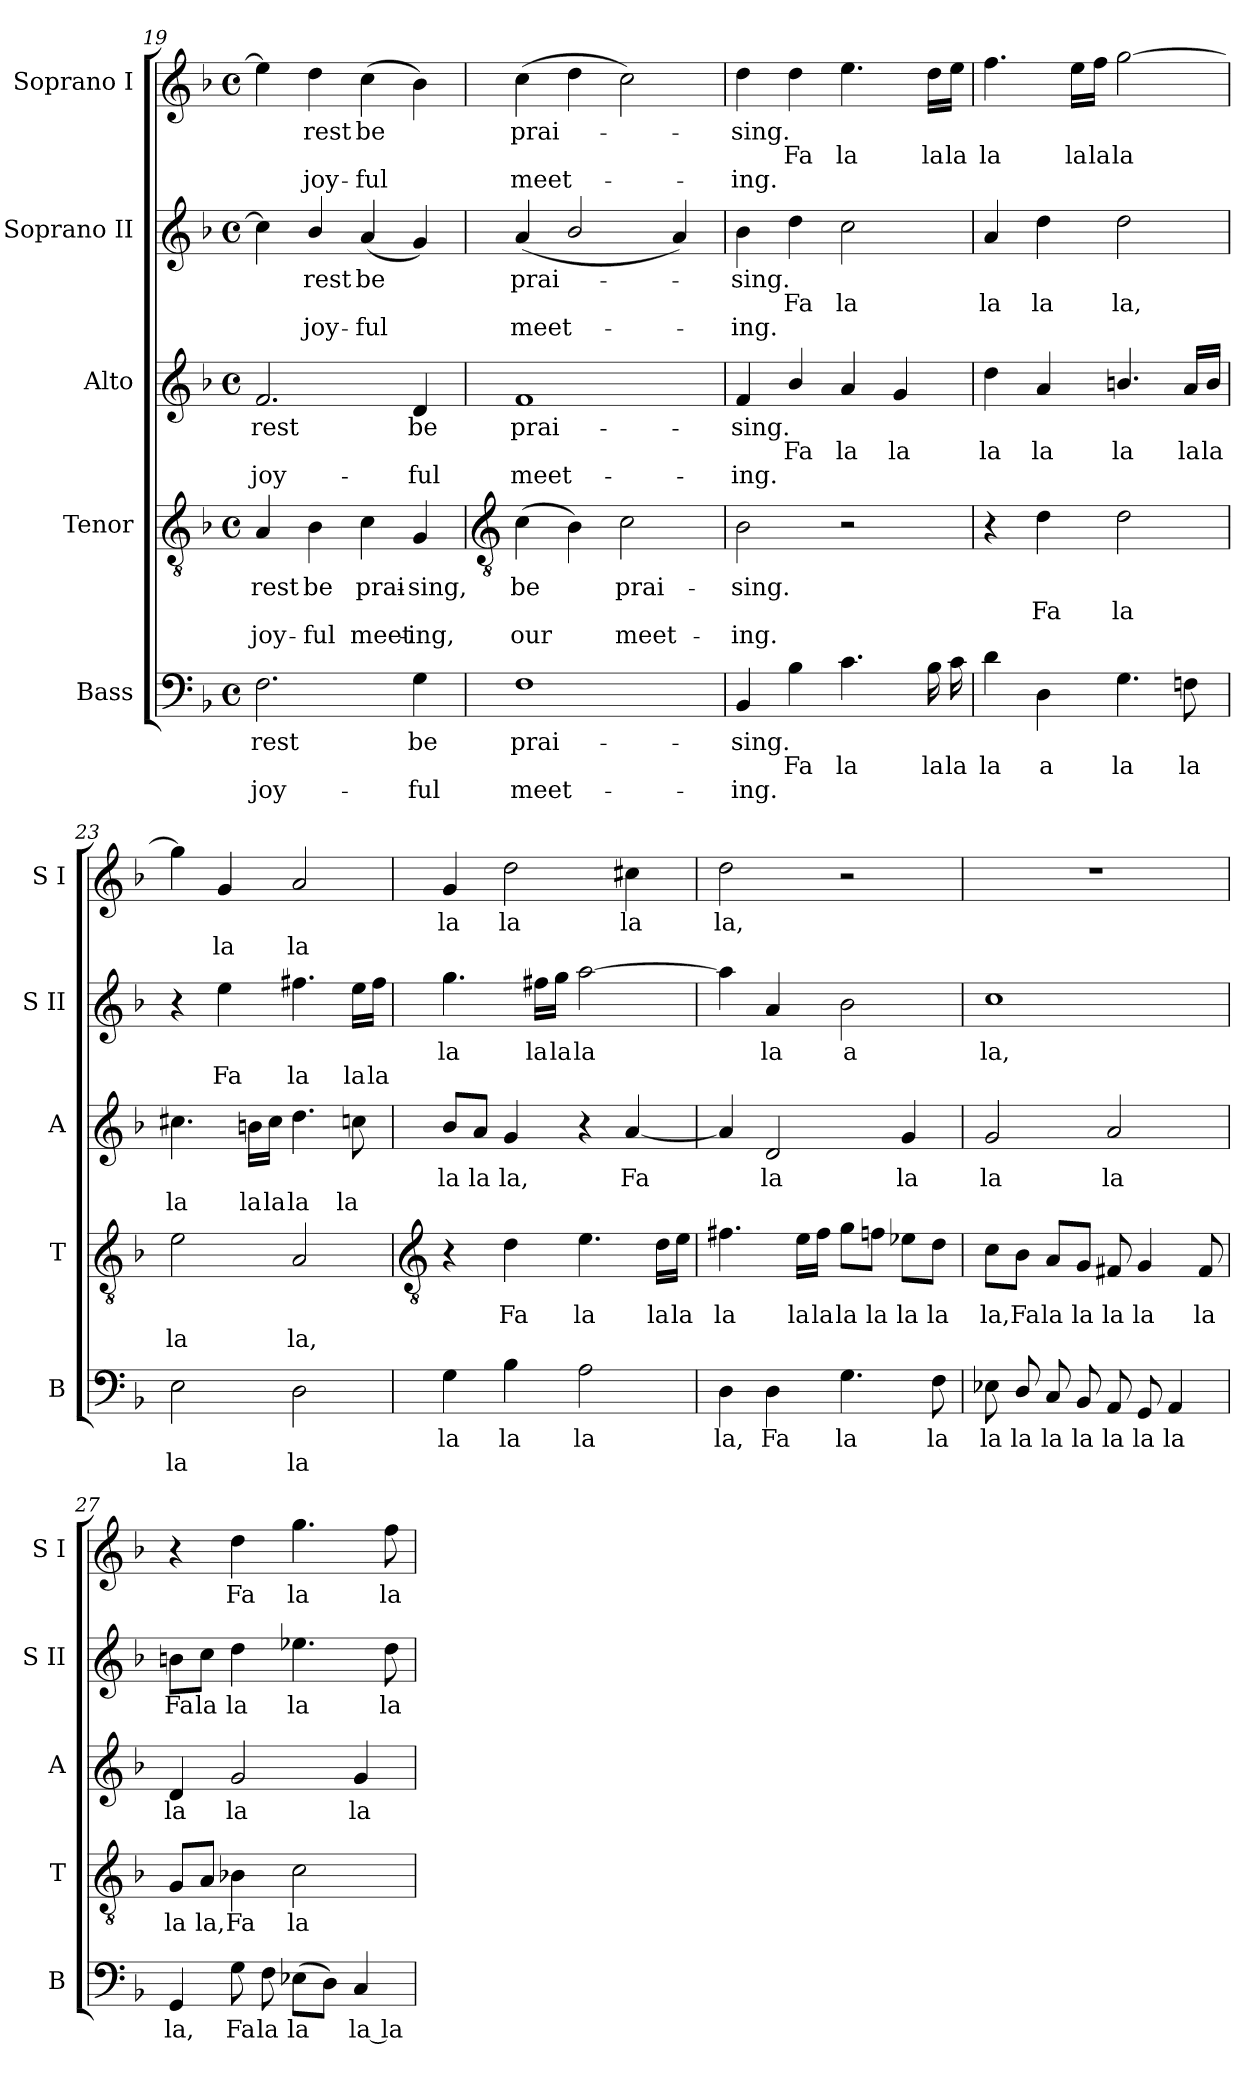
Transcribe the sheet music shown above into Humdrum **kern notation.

**kern	**text	**text	**text	**kern	**text	**text	**text	**kern	**text	**text	**text	**kern	**text	**text	**text	**kern	**text	**text	**text
*part5	*part5	*part5	*part5	*part4	*part4	*part4	*part4	*part3	*part3	*part3	*part3	*part2	*part2	*part2	*part2	*part1	*part1	*part1	*part1
*staff5	*staff5	*staff5	*staff5	*staff4	*staff4	*staff4	*staff4	*staff3	*staff3	*staff3	*staff3	*staff2	*staff2	*staff2	*staff2	*staff1	*staff1	*staff1	*staff1
*I"Bass	*	*	*	*I"Tenor	*	*	*	*I"Alto	*	*	*	*I"Soprano II	*	*	*	*I"Soprano I	*	*	*
*I'B	*	*	*	*I'T	*	*	*	*I'A	*	*	*	*I'S II	*	*	*	*I'S I	*	*	*
*clefF4	*	*	*	*clefGv2	*	*	*	*clefG2	*	*	*	*clefG2	*	*	*	*clefG2	*	*	*
*k[b-]	*	*	*	*k[b-]	*	*	*	*k[b-]	*	*	*	*k[b-]	*	*	*	*k[b-]	*	*	*
*F:	*	*	*	*F:	*	*	*	*F:	*	*	*	*F:	*	*	*	*F:	*	*	*
*M4/4	*	*	*	*M4/4	*	*	*	*M4/4	*	*	*	*M4/4	*	*	*	*M4/4	*	*	*
*met(c)	*	*	*	*met(c)	*	*	*	*met(c)	*	*	*	*met(c)	*	*	*	*met(c)	*	*	*
=19	=19	=19	=19	=19	=19	=19	=19	=19	=19	=19	=19	=19	=19	=19	=19	=19	=19	=19	=19
!	!LO:LY:b	!	!LO:LY:b	!	!LO:LY:b	!	!LO:LY:b	!	!LO:LY:b	!	!LO:LY:b	!	!	!	!	!	!	!	!
2.F	rest	.	joy-	4A	rest	.	joy-	2.f	rest	.	joy-	4cc]	.	.	.	4ee-]	.	.	.
!	!	!	!	!	!LO:LY:b	!	!LO:LY:b	!	!	!	!	!	!LO:LY:b	!	!LO:LY:b	!	!LO:LY:b	!	!LO:LY:b
.	.	.	.	4B-	-be	.	ful	.	.	.	.	4b-/	rest	.	joy-	4dd	rest	.	joy-
!	!	!	!	!	!LO:LY:b	!	!LO:LY:b	!	!	!	!	!	!LO:LY:b	!	!LO:LY:b	!	!LO:LY:b	!	!LO:LY:b
.	.	.	.	4c	prai-	.	-meet-	.	.	.	.	(<4a	-be	.	ful	(>4cc	-be	.	ful
!	!LO:LY:b	!	!LO:LY:b	!	!LO:LY:b	!	!LO:LY:b	!	!LO:LY:b	!	!LO:LY:b	!	!	!	!	!	!	!	!
4G	-be	.	ful	4G	-sing,	.	ing,	4d	-be	.	ful	4g)	.	.	.	4b-)	.	.	.
!!LO:LB:g=z
=20	=20	=20	=20	=20	=20	=20	=20	=20	=20	=20	=20	=20	=20	=20	=20	=20	=20	=20	=20
*	*	*	*	*clefGv2	*	*	*	*	*	*	*	*	*	*	*	*	*	*	*
!	!LO:LY:b	!	!LO:LY:b	!	!LO:LY:b	!	!LO:LY:b	!	!LO:LY:b	!	!LO:LY:b	!	!LO:LY:b	!	!LO:LY:b	!	!LO:LY:b	!	!LO:LY:b
1F	prai-	.	-meet-	(>4c	be	.	our	1f	prai-	.	-meet-	(<4a	prai-	.	meet-	(>4cc	prai-	.	meet-
.	.	.	.	4B-)	.	.	.	.	.	.	.	2b-/	.	.	.	4dd	.	.	.
!	!	!	!	!	!LO:LY:b	!	!LO:LY:b	!	!	!	!	!	!	!	!	!	!	!	!
.	.	.	.	2c	prai-	.	-meet-	.	.	.	.	.	.	.	.	2cc)	.	.	.
.	.	.	.	.	.	.	.	.	.	.	.	4a)	.	.	.	.	.	.	.
=21	=21	=21	=21	=21	=21	=21	=21	=21	=21	=21	=21	=21	=21	=21	=21	=21	=21	=21	=21
!	!LO:LY:b	!	!LO:LY:b	!	!LO:LY:b	!	!LO:LY:b	!	!LO:LY:b	!	!LO:LY:b	!	!LO:LY:b	!	!LO:LY:b	!	!LO:LY:b	!	!LO:LY:b
4BB-	-sing.	.	ing.	2B-	-sing.	.	ing.	4f	-sing.	.	ing.	4b-	sing.	.	ing.	4dd	sing.	.	ing.
!	!	!LO:LY:b	!	!	!	!	!	!	!	!LO:LY:b	!	!	!	!LO:LY:b	!	!	!	!LO:LY:b	!
4B-	.	Fa	.	.	.	.	.	4b-/	.	Fa	.	4dd	.	Fa	.	4dd	.	Fa	.
!	!	!LO:LY:b	!	!	!	!	!	!	!	!LO:LY:b	!	!	!	!LO:LY:b	!	!	!	!LO:LY:b	!
4.c	.	la	.	2r	.	.	.	4a	.	la	.	2cc	.	la	.	4.ee	.	la	.
!	!	!	!	!	!	!	!	!	!	!LO:LY:b	!	!	!	!	!	!	!	!	!
.	.	.	.	.	.	.	.	4g	.	la	.	.	.	.	.	.	.	.	.
!	!	!LO:LY:b	!	!	!	!	!	!	!	!	!	!	!	!	!	!	!	!LO:LY:b	!
16B-	.	la	.	.	.	.	.	.	.	.	.	.	.	.	.	16dd\LL	.	la	.
!	!	!LO:LY:b	!	!	!	!	!	!	!	!	!	!	!	!	!	!	!	!LO:LY:b	!
16c	.	la	.	.	.	.	.	.	.	.	.	.	.	.	.	16ee\JJ	.	la	.
=22	=22	=22	=22	=22	=22	=22	=22	=22	=22	=22	=22	=22	=22	=22	=22	=22	=22	=22	=22
!	!	!LO:LY:b	!	!	!	!	!	!	!	!LO:LY:b	!	!	!	!LO:LY:b	!	!	!	!LO:LY:b	!
4d	.	la	.	4r	.	.	.	4dd	.	la	.	4a	.	la	.	4.ff	.	la	.
!	!	!LO:LY:b	!	!	!	!LO:LY:b	!	!	!	!LO:LY:b	!	!	!	!LO:LY:b	!	!	!	!	!
4D	.	a	.	4d	.	Fa	.	4a	.	la	.	4dd	.	la	.	.	.	.	.
!	!	!	!	!	!	!	!	!	!	!	!	!	!	!	!	!	!	!LO:LY:b	!
.	.	.	.	.	.	.	.	.	.	.	.	.	.	.	.	16ee\LL	.	la	.
!	!	!	!	!	!	!	!	!	!	!	!	!	!	!	!	!	!	!LO:LY:b	!
.	.	.	.	.	.	.	.	.	.	.	.	.	.	.	.	16ff\JJ	.	la	.
!	!	!LO:LY:b	!	!	!	!LO:LY:b	!	!	!	!LO:LY:b	!	!	!	!LO:LY:b	!	!	!	!LO:LY:b	!
4.G	.	la	.	2d	.	la	.	4.bn/	.	la	.	2dd	.	la,	.	[2gg	.	la	.
!	!	!LO:LY:b	!	!	!	!	!	!	!	!LO:LY:b	!	!	!	!	!	!	!	!	!
8Fn	.	la	.	.	.	.	.	16a/LL	.	la	.	.	.	.	.	.	.	.	.
!	!	!	!	!	!	!	!	!	!	!LO:LY:b	!	!	!	!	!	!	!	!	!
.	.	.	.	.	.	.	.	16b/JJ	.	la	.	.	.	.	.	.	.	.	.
=23	=23	=23	=23	=23	=23	=23	=23	=23	=23	=23	=23	=23	=23	=23	=23	=23	=23	=23	=23
!	!	!LO:LY:b	!	!	!	!LO:LY:b	!	!	!	!LO:LY:b	!	!	!	!	!	!	!	!	!
2E	.	la	.	2e	.	la	.	4.cc#X	.	la	.	4r	.	.	.	4gg]	.	.	.
!	!	!	!	!	!	!	!	!	!	!	!	!	!	!LO:LY:b	!	!	!	!LO:LY:b	!
.	.	.	.	.	.	.	.	.	.	.	.	4ee	.	Fa	.	4g	.	la	.
!	!	!	!	!	!	!	!	!	!	!LO:LY:b	!	!	!	!	!	!	!	!	!
.	.	.	.	.	.	.	.	16bn\LL	.	la	.	.	.	.	.	.	.	.	.
!	!	!	!	!	!	!	!	!	!	!LO:LY:b	!	!	!	!	!	!	!	!	!
.	.	.	.	.	.	.	.	16cc#\JJ	.	la	.	.	.	.	.	.	.	.	.
!	!	!LO:LY:b	!	!	!	!LO:LY:b	!	!	!	!LO:LY:b	!	!	!	!LO:LY:b	!	!	!	!LO:LY:b	!
2D	.	la	.	2A	.	la,	.	4.dd	.	la	.	4.ff#X	.	la	.	2a	.	la	.
!	!	!	!	!	!	!	!	!	!	!LO:LY:b	!	!	!	!LO:LY:b	!	!	!	!	!
.	.	.	.	.	.	.	.	8ccn	.	la	.	16ee\LL	.	la	.	.	.	.	.
!	!	!	!	!	!	!	!	!	!	!	!	!	!	!LO:LY:b	!	!	!	!	!
.	.	.	.	.	.	.	.	.	.	.	.	16ff#\JJ	.	la	.	.	.	.	.
!!LO:LB:g=z
=24	=24	=24	=24	=24	=24	=24	=24	=24	=24	=24	=24	=24	=24	=24	=24	=24	=24	=24	=24
*	*	*	*	*clefGv2	*	*	*	*	*	*	*	*	*	*	*	*	*	*	*
!	!LO:LY:b	!	!	!	!	!	!	!	!LO:LY:b	!	!	!	!LO:LY:b	!	!	!	!LO:LY:b	!	!
4G	la	.	.	4r	.	.	.	8b-/L	la	.	.	4.gg	la	.	.	4g	la	.	.
!	!	!	!	!	!	!	!	!	!LO:LY:b	!	!	!	!	!	!	!	!	!	!
.	.	.	.	.	.	.	.	8a/J	la	.	.	.	.	.	.	.	.	.	.
!	!LO:LY:b	!	!	!	!LO:LY:b	!	!	!	!LO:LY:b	!	!	!	!	!	!	!	!LO:LY:b	!	!
4B-	la	.	.	4d	Fa	.	.	4g	la,	.	.	.	.	.	.	2dd	la	.	.
!	!	!	!	!	!	!	!	!	!	!	!	!	!LO:LY:b	!	!	!	!	!	!
.	.	.	.	.	.	.	.	.	.	.	.	16ff#X\LL	la	.	.	.	.	.	.
!	!	!	!	!	!	!	!	!	!	!	!	!	!LO:LY:b	!	!	!	!	!	!
.	.	.	.	.	.	.	.	.	.	.	.	16gg\JJ	la	.	.	.	.	.	.
!	!LO:LY:b	!	!	!	!LO:LY:b	!	!	!	!	!	!	!	!LO:LY:b	!	!	!	!	!	!
2A	la	.	.	4.e	la	.	.	4r	.	.	.	[2aa	la	.	.	.	.	.	.
!	!	!	!	!	!	!	!	!	!LO:LY:b	!	!	!	!	!	!	!	!LO:LY:b	!	!
.	.	.	.	.	.	.	.	[4a	Fa	.	.	.	.	.	.	4cc#X	la	.	.
!	!	!	!	!	!LO:LY:b	!	!	!	!	!	!	!	!	!	!	!	!	!	!
.	.	.	.	16d\LL	la	.	.	.	.	.	.	.	.	.	.	.	.	.	.
!	!	!	!	!	!LO:LY:b	!	!	!	!	!	!	!	!	!	!	!	!	!	!
.	.	.	.	16e\JJ	la	.	.	.	.	.	.	.	.	.	.	.	.	.	.
=25	=25	=25	=25	=25	=25	=25	=25	=25	=25	=25	=25	=25	=25	=25	=25	=25	=25	=25	=25
!	!LO:LY:b	!	!	!	!LO:LY:b	!	!	!	!	!	!	!	!	!	!	!	!LO:LY:b	!	!
4D	la,	.	.	4.f#X	la	.	.	4a]	.	.	.	4aa]	.	.	.	2dd	la,	.	.
!	!LO:LY:b	!	!	!	!	!	!	!	!LO:LY:b	!	!	!	!LO:LY:b	!	!	!	!	!	!
4D	Fa	.	.	.	.	.	.	2d	la	.	.	4a	la	.	.	.	.	.	.
!	!	!	!	!	!LO:LY:b	!	!	!	!	!	!	!	!	!	!	!	!	!	!
.	.	.	.	16e\LL	la	.	.	.	.	.	.	.	.	.	.	.	.	.	.
!	!	!	!	!	!LO:LY:b	!	!	!	!	!	!	!	!	!	!	!	!	!	!
.	.	.	.	16f#\JJ	la	.	.	.	.	.	.	.	.	.	.	.	.	.	.
!	!LO:LY:b	!	!	!	!LO:LY:b	!	!	!	!	!	!	!	!LO:LY:b	!	!	!	!	!	!
4.G	la	.	.	8g\L	la	.	.	.	.	.	.	2b-	a	.	.	2r	.	.	.
!	!	!	!	!	!LO:LY:b	!	!	!	!	!	!	!	!	!	!	!	!	!	!
.	.	.	.	8fn\J	la	.	.	.	.	.	.	.	.	.	.	.	.	.	.
!	!	!	!	!	!LO:LY:b	!	!	!	!LO:LY:b	!	!	!	!	!	!	!	!	!	!
.	.	.	.	8e-X\L	la	.	.	4g	la	.	.	.	.	.	.	.	.	.	.
!	!LO:LY:b	!	!	!	!LO:LY:b	!	!	!	!	!	!	!	!	!	!	!	!	!	!
8F	la	.	.	8d\J	la	.	.	.	.	.	.	.	.	.	.	.	.	.	.
=26	=26	=26	=26	=26	=26	=26	=26	=26	=26	=26	=26	=26	=26	=26	=26	=26	=26	=26	=26
!	!LO:LY:b	!	!	!	!LO:LY:b	!	!	!	!LO:LY:b	!	!	!	!LO:LY:b	!	!	!	!	!	!
8E-X	la	.	.	8c\L	la,	.	.	2g	la	.	.	1cc	la,	.	.	1r	.	.	.
!	!LO:LY:b	!	!	!	!LO:LY:b	!	!	!	!	!	!	!	!	!	!	!	!	!	!
8D/	la	.	.	8B-\J	Fa	.	.	.	.	.	.	.	.	.	.	.	.	.	.
!	!LO:LY:b	!	!	!	!LO:LY:b	!	!	!	!	!	!	!	!	!	!	!	!	!	!
8C	la	.	.	8A/L	la	.	.	.	.	.	.	.	.	.	.	.	.	.	.
!	!LO:LY:b	!	!	!	!LO:LY:b	!	!	!	!	!	!	!	!	!	!	!	!	!	!
8BB-	la	.	.	8G/J	la	.	.	.	.	.	.	.	.	.	.	.	.	.	.
!	!LO:LY:b	!	!	!	!LO:LY:b	!	!	!	!LO:LY:b	!	!	!	!	!	!	!	!	!	!
8AA	la	.	.	8F#X	la	.	.	2a	la	.	.	.	.	.	.	.	.	.	.
!	!LO:LY:b	!	!	!	!LO:LY:b	!	!	!	!	!	!	!	!	!	!	!	!	!	!
8GG	la	.	.	4G	la	.	.	.	.	.	.	.	.	.	.	.	.	.	.
!	!LO:LY:b	!	!	!	!	!	!	!	!	!	!	!	!	!	!	!	!	!	!
4AA	la	.	.	.	.	.	.	.	.	.	.	.	.	.	.	.	.	.	.
!	!	!	!	!	!LO:LY:b	!	!	!	!	!	!	!	!	!	!	!	!	!	!
.	.	.	.	8F#	la	.	.	.	.	.	.	.	.	.	.	.	.	.	.
=27	=27	=27	=27	=27	=27	=27	=27	=27	=27	=27	=27	=27	=27	=27	=27	=27	=27	=27	=27
!	!LO:LY:b	!	!	!	!LO:LY:b	!	!	!	!LO:LY:b	!	!	!	!LO:LY:b	!	!	!	!	!	!
4GG	la,	.	.	8G/L	la	.	.	4d	la	.	.	8bn\L	Fa	.	.	4r	.	.	.
!	!	!	!	!	!LO:LY:b	!	!	!	!	!	!	!	!LO:LY:b	!	!	!	!	!	!
.	.	.	.	8A/J	la,	.	.	.	.	.	.	8cc\J	la	.	.	.	.	.	.
!	!LO:LY:b	!	!	!	!LO:LY:b	!	!	!	!LO:LY:b	!	!	!	!LO:LY:b	!	!	!	!LO:LY:b	!	!
8G	Fa	.	.	4B-X	Fa	.	.	2g	la	.	.	4dd	la	.	.	4dd	Fa	.	.
!	!LO:LY:b	!	!	!	!	!	!	!	!	!	!	!	!	!	!	!	!	!	!
8F	la	.	.	.	.	.	.	.	.	.	.	.	.	.	.	.	.	.	.
!	!LO:LY:b	!	!	!	!LO:LY:b	!	!	!	!	!	!	!	!LO:LY:b	!	!	!	!LO:LY:b	!	!
(>8E-XL	la	.	.	2c	la	.	.	.	.	.	.	4.ee-X	la	.	.	4.gg	la	.	.
8DJ)	.	.	.	.	.	.	.	.	.	.	.	.	.	.	.	.	.	.	.
!	!LO:LY:b	!	!	!	!	!	!	!	!LO:LY:b	!	!	!	!	!	!	!	!	!	!
4C	la la	.	.	.	.	.	.	4g	la	.	.	.	.	.	.	.	.	.	.
!	!	!	!	!	!	!	!	!	!	!	!	!	!LO:LY:b	!	!	!	!LO:LY:b	!	!
.	.	.	.	.	.	.	.	.	.	.	.	8dd	la	.	.	8ff	la	.	.
=	=	=	=	=	=	=	=	=	=	=	=	=	=	=	=	=	=	=	=
*-	*-	*-	*-	*-	*-	*-	*-	*-	*-	*-	*-	*-	*-	*-	*-	*-	*-	*-	*-
